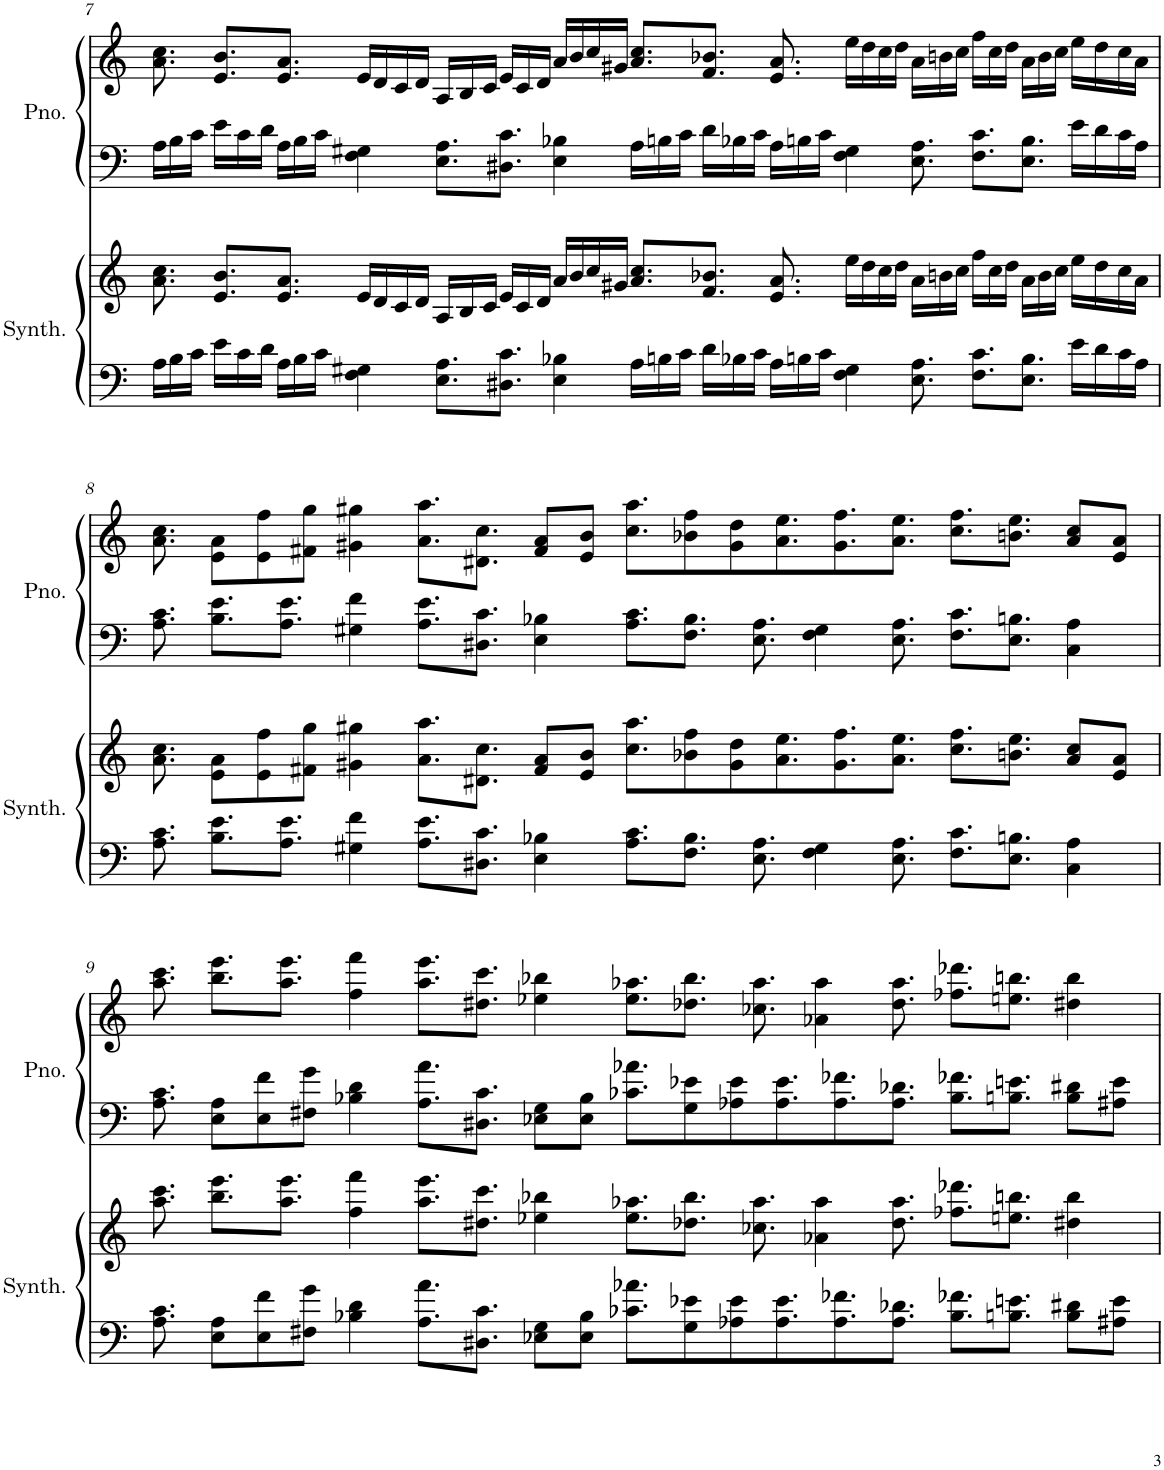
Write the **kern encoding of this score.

**kern	**kern	**kern	**kern
*part2	*part2	*part1	*part1
*staff4	*staff3	*staff2	*staff1
*I"Square Synthesizer	*	*I"Piano	*
*I'Synth.	*	*I'Pno.	*
!!LO:PB:g=z
*clefF4	*clefG2	*clefF4	*clefG2
*k[]	*k[]	*k[]	*k[]
*M49/16	*M49/16	*M49/16	*M49/16
=7	=7	=7	=7
16A\LL	8.a\ 8.cc\	16A\LL	8.a\ 8.cc\
16B\	.	16B\	.
16c\JJ	.	16c\JJ	.
16e\LL	8.e/ 8.b/L	16e\LL	8.e/ 8.b/L
16c\	.	16c\	.
16d\JJ	.	16d\JJ	.
16A\LL	8.e/ 8.a/J	16A\LL	8.e/ 8.a/J
16B\	.	16B\	.
16c\JJ	.	16c\JJ	.
4F\ 4G#X\	16e/LL	4F\ 4G#X\	16e/LL
.	16d/	.	16d/
.	16c/	.	16c/
.	16d/JJ	.	16d/JJ
8.E\ 8.A\L	16A/LL	8.E\ 8.A\L	16A/LL
.	16B/	.	16B/
.	16c/JJ	.	16c/JJ
8.D#X\ 8.c\J	16e/LL	8.D#X\ 8.c\J	16e/LL
.	16c/	.	16c/
.	16d/JJ	.	16d/JJ
4E\ 4B-X\	16a/LL	4E\ 4B-X\	16a/LL
.	16b/	.	16b/
.	16cc/	.	16cc/
.	16g#X/JJ	.	16g#X/JJ
16A\LL	8.a/ 8.cc/L	16A\LL	8.a/ 8.cc/L
16Bn\	.	16Bn\	.
16c\JJ	.	16c\JJ	.
16d\LL	8.f/ 8.b-X/J	16d\LL	8.f/ 8.b-X/J
16B-X\	.	16B-X\	.
16c\JJ	.	16c\JJ	.
16A\LL	8.e/ 8.a/	16A\LL	8.e/ 8.a/
16Bn\	.	16Bn\	.
16c\JJ	.	16c\JJ	.
4F\ 4G#\	16ee\LL	4F\ 4G#\	16ee\LL
.	16dd\	.	16dd\
.	16cc\	.	16cc\
.	16dd\JJ	.	16dd\JJ
8.E\ 8.A\	16a\LL	8.E\ 8.A\	16a\LL
.	16bn\	.	16bn\
.	16cc\JJ	.	16cc\JJ
8.F\ 8.c\L	16ff\LL	8.F\ 8.c\L	16ff\LL
.	16cc\	.	16cc\
.	16dd\JJ	.	16dd\JJ
8.E\ 8.B\J	16a\LL	8.E\ 8.B\J	16a\LL
.	16b\	.	16b\
.	16cc\JJ	.	16cc\JJ
16e\LL	16ee\LL	16e\LL	16ee\LL
16d\	16dd\	16d\	16dd\
16c\	16cc\	16c\	16cc\
16A\JJ	16a\JJ	16A\JJ	16a\JJ
!!LO:LB:g=z
=8	=8	=8	=8
8.A\ 8.c\	8.a\ 8.cc\	8.A\ 8.c\	8.a\ 8.cc\
8.B\ 8.e\L	8e\ 8a\L	8.B\ 8.e\L	8e\ 8a\L
.	8e\ 8ff\	.	8e\ 8ff\
8.A\ 8.e\J	.	8.A\ 8.e\J	.
.	8f#X\ 8gg\J	.	8f#X\ 8gg\J
4G#X\ 4f\	4g#X\ 4gg#X\	4G#X\ 4f\	4g#X\ 4gg#X\
8.A\ 8.e\L	8.a\ 8.aa\L	8.A\ 8.e\L	8.a\ 8.aa\L
8.D#X\ 8.c\J	8.d#X\ 8.cc\J	8.D#X\ 8.c\J	8.d#X\ 8.cc\J
4E\ 4B-X\	8f#/ 8a/L	4E\ 4B-X\	8f#/ 8a/L
.	8e/ 8b/J	.	8e/ 8b/J
8.A\ 8.c\L	8.cc\ 8.aa\L	8.A\ 8.c\L	8.cc\ 8.aa\L
8.F\ 8.B-\J	8b-X\ 8ff\	8.F\ 8.B-\J	8b-X\ 8ff\
.	8g#\ 8dd\	.	8g#\ 8dd\
8.E\ 8.A\	.	8.E\ 8.A\	.
.	8.a\ 8.ee\	.	8.a\ 8.ee\
4F\ 4G#\	.	4F\ 4G#\	.
.	8.g#\ 8.ff\	.	8.g#\ 8.ff\
8.E\ 8.A\	8.a\ 8.ee\J	8.E\ 8.A\	8.a\ 8.ee\J
8.F\ 8.c\L	8.cc\ 8.ff\L	8.F\ 8.c\L	8.cc\ 8.ff\L
8.E\ 8.Bn\J	8.bn\ 8.ee\J	8.E\ 8.Bn\J	8.bn\ 8.ee\J
4C\ 4A\	8a/ 8cc/L	4C\ 4A\	8a/ 8cc/L
.	8e/ 8a/J	.	8e/ 8a/J
!!LO:LB:g=z
=9	=9	=9	=9
8.A\ 8.c\	8.aa\ 8.ccc\	8.A\ 8.c\	8.aa\ 8.ccc\
8E\ 8A\L	8.bb\ 8.eee\L	8E\ 8A\L	8.bb\ 8.eee\L
8E\ 8f\	.	8E\ 8f\	.
.	8.aa\ 8.eee\J	.	8.aa\ 8.eee\J
8F#X\ 8g\J	.	8F#X\ 8g\J	.
4B-X\ 4d\	4ff\ 4fff\	4B-X\ 4d\	4ff\ 4fff\
8.A\ 8.a\L	8.aa\ 8.eee\L	8.A\ 8.a\L	8.aa\ 8.eee\L
8.D#X\ 8.c\J	8.dd#X\ 8.ccc\J	8.D#X\ 8.c\J	8.dd#X\ 8.ccc\J
8E-X\ 8G\L	4ee-X\ 4bb-X\	8E-X\ 8G\L	4ee-X\ 4bb-X\
8E-\ 8B-\J	.	8E-\ 8B-\J	.
8.c-X\ 8.a-X\L	8.ee-\ 8.aa-X\L	8.c-X\ 8.a-X\L	8.ee-\ 8.aa-X\L
8G\ 8e-X\	8.dd-X\ 8.bb-\J	8G\ 8e-X\	8.dd-X\ 8.bb-\J
8A-X\ 8e-\	.	8A-X\ 8e-\	.
.	8.cc-X\ 8.aa-\	.	8.cc-X\ 8.aa-\
8.A-\ 8.e-\	.	8.A-\ 8.e-\	.
.	4a-X\ 4aa-\	.	4a-X\ 4aa-\
8.A-\ 8.f-X\	.	8.A-\ 8.f-X\	.
8.A-\ 8.d-X\J	8.dd-\ 8.aa-\	8.A-\ 8.d-X\J	8.dd-\ 8.aa-\
8.B-\ 8.f-X\L	8.ff-X\ 8.ddd-X\L	8.B-\ 8.f-X\L	8.ff-X\ 8.ddd-X\L
8.Bn\ 8.en\J	8.een\ 8.bbn\J	8.Bn\ 8.en\J	8.een\ 8.bbn\J
8B\ 8d#X\L	4dd#X\ 4bb\	8B\ 8d#X\L	4dd#X\ 4bb\
8A#X\ 8e\J	.	8A#X\ 8e\J	.
=	=	=	=
*-	*-	*-	*-
